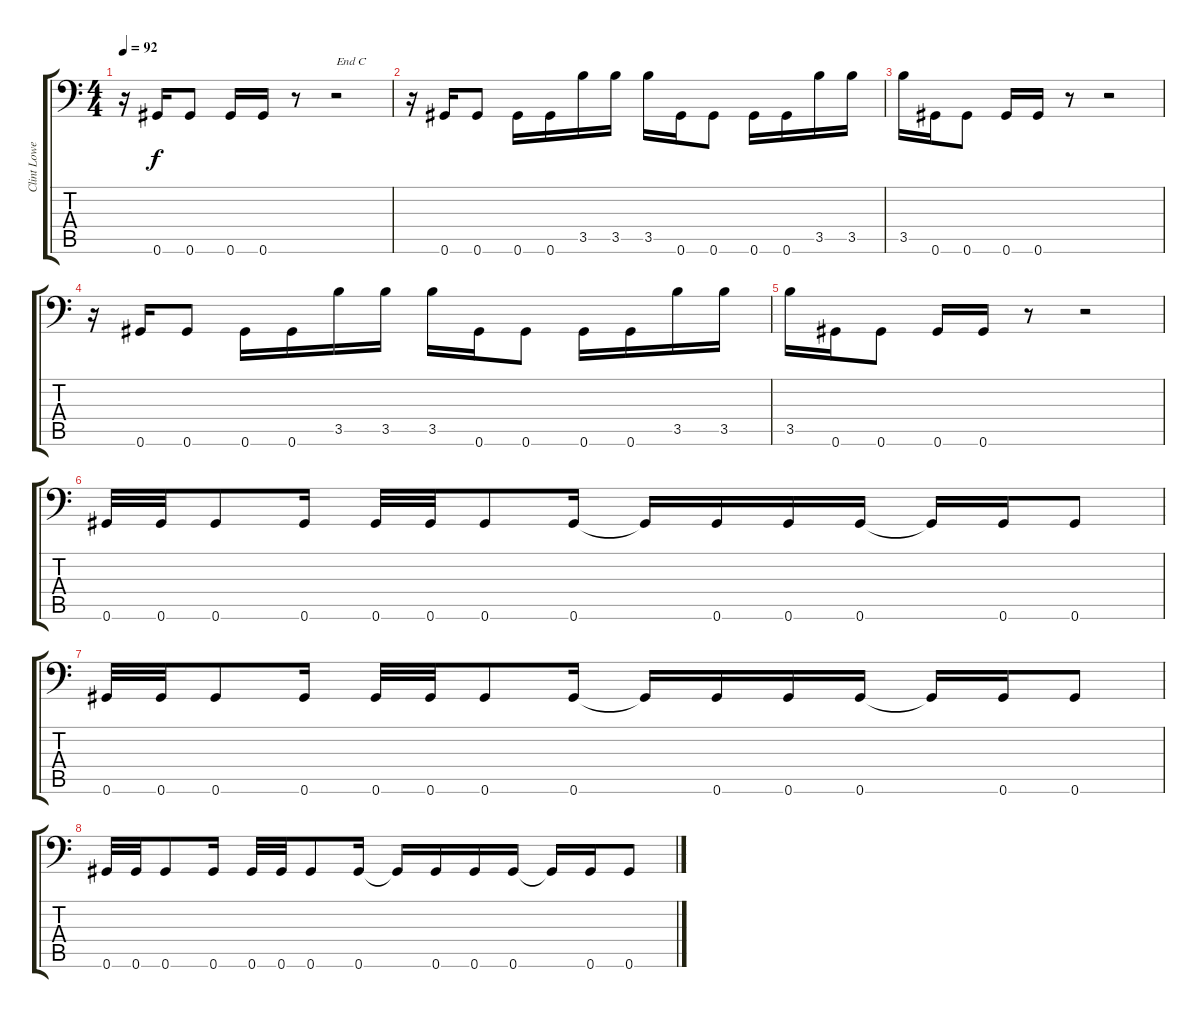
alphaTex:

\track ("Clint Lowery - Guitar" "Clint Lowe") {instrument distortionguitar}
\staff {score tabs}
\tuning (Eb4 Bb3 Gb3 Db3 Ab2 Ab1) {hide}
\ts (4 4)
\tempo 92
\clef f4
\ks c
r.16{dy f} 0.6.16 0.6.8 0.6.16 0.6.16 r.8 r.2{txt "End C"} |
r.16 0.6.16 0.6.8 0.6.16 0.6.16 3.5.16 3.5.16 3.5.16 0.6.16 0.6.8 0.6.16 0.6.16 3.5.16 3.5.16 |
3.5.16 0.6.16 0.6.8 0.6.16 0.6.16 r.8 r.2 |
r.16 0.6.16 0.6.8 0.6.16 0.6.16 3.5.16 3.5.16 3.5.16 0.6.16 0.6.8 0.6.16 0.6.16 3.5.16 3.5.16 |
3.5.16 0.6.16 0.6.8 0.6.16 0.6.16 r.8 r.2 |
0.6.32 0.6.32 0.6.8 0.6.16 0.6.32 0.6.32 0.6.8 0.6.16 0.6{t}.16 0.6.16 0.6.16 0.6.16 0.6{t}.16 0.6.16 0.6.8 |
0.6.32 0.6.32 0.6.8 0.6.16 0.6.32 0.6.32 0.6.8 0.6.16 0.6{t}.16 0.6.16 0.6.16 0.6.16 0.6{t}.16 0.6.16 0.6.8 |
0.6.32 0.6.32 0.6.8 0.6.16 0.6.32 0.6.32 0.6.8 0.6.16 0.6{t}.16 0.6.16 0.6.16 0.6.16 0.6{t}.16 0.6.16 0.6.8
